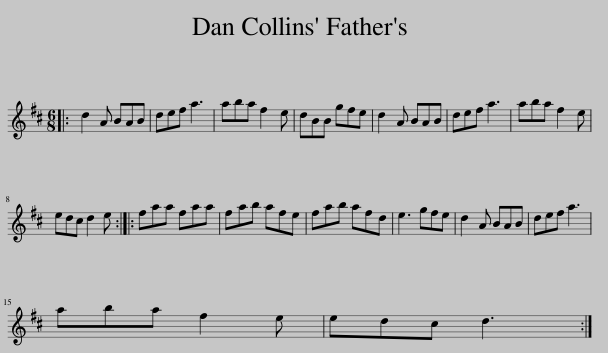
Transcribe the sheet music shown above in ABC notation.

X:1
L:1/8
M:6/8
I:linebreak $
K:D
V:1 treble
V:1
|: d2 A BAB | def a3 | aba f2 e | dBB gfe | d2 A BAB | %5
 def a3 | aba f2 e |$ edc d2 e :: faa faa | fab afe | %10
 fab afd | e3 gfe | d2 A BAB | def a3 |$ aba f2 e | %15
 edc d3 :| %16
